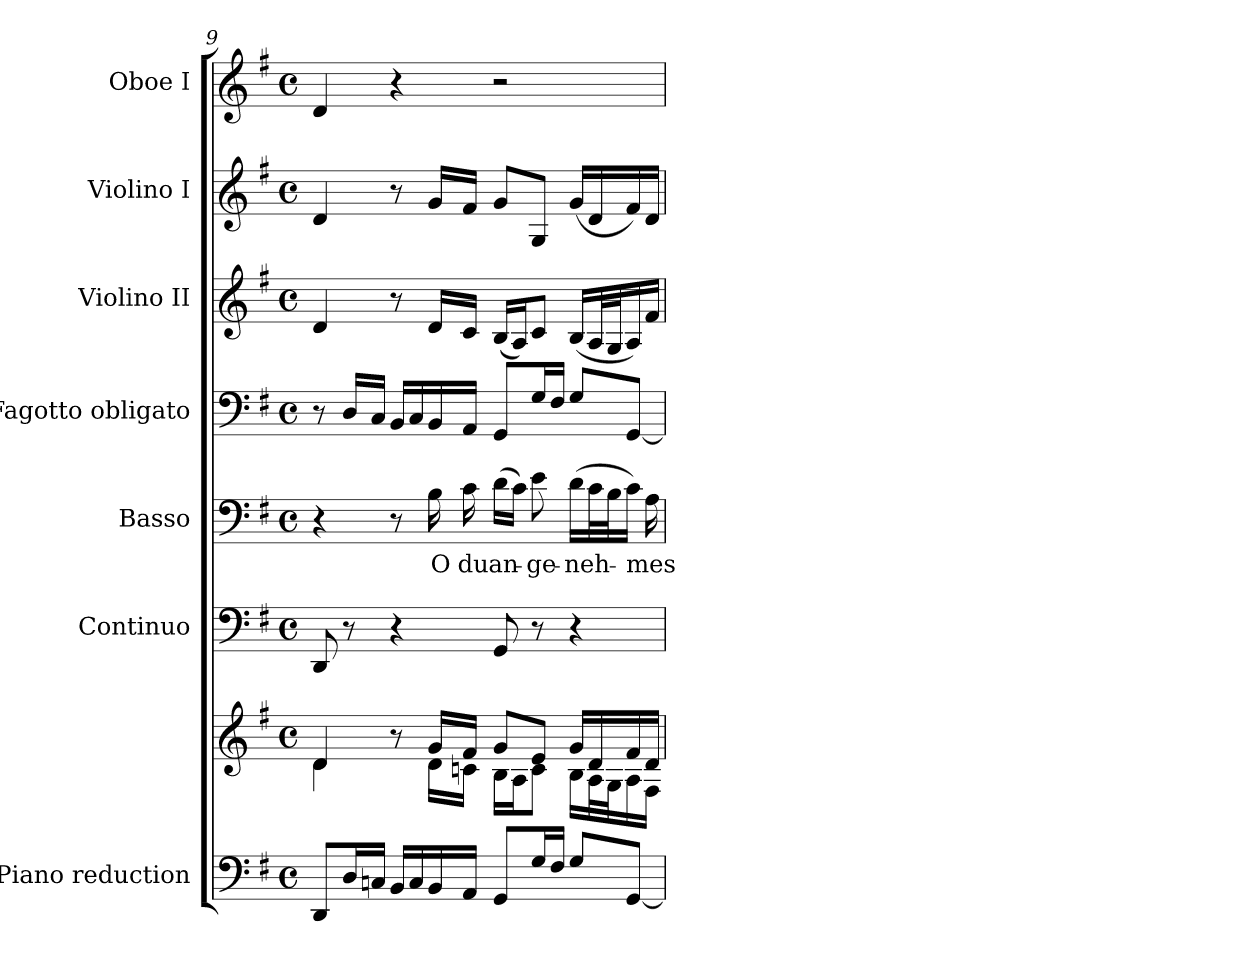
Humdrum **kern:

**kern	**kern	**kern	**kern	**text	**kern	**kern	**kern	**kern
*part7	*part7	*part6	*part5	*part5	*part4	*part3	*part2	*part1
*staff8	*staff7	*staff6	*staff5	*staff5	*staff4	*staff3	*staff2	*staff1
*I"Piano reduction	*	*I"Continuo	*I"Basso	*	*I"Fagotto obligato	*I"Violino II	*I"Violino I	*I"Oboe I
*I'Pno	*	*	*	*	*	*I'Vln	*I'Vln	*I'Ob
*clefF4	*clefG2	*clefF4	*clefF4	*	*clefF4	*clefG2	*clefG2	*clefG2
*k[f#]	*k[f#]	*k[f#]	*k[f#]	*	*k[f#]	*k[f#]	*k[f#]	*k[f#]
*M4/4	*M4/4	*M4/4	*M4/4	*	*M4/4	*M4/4	*M4/4	*M4/4
*met(c)	*met(c)	*met(c)	*met(c)	*	*met(c)	*met(c)	*met(c)	*met(c)
=9	=9	=9	=9	=9	=9	=9	=9	=9
*	*^	*	*	*	*	*	*	*
8DD/L	4d/	4d\	8DD/	4r	.	8r	4d/	4d/	4d/
16D/L	.	.	8r	.	.	16D/LL	.	.	.
16Cn/JJ	.	.	.	.	.	16C/JJ	.	.	.
16BB/LL	8r	8ryy	4r	8r	.	16BB/LL	8r	8r	4r
16C/	.	.	.	.	.	16C/	.	.	.
!	!	!	!	!	!LO:LY:b	!	!	!	!
16BB/	16g/LL	16d\LL	.	16B\	O	16BB/	16d/LL	16g/LL	.
!	!	!	!	!	!LO:LY:b	!	!	!	!
16AA/JJ	16f#/JJ	16cn\JJ	.	16c\	du	16AA/JJ	16c/JJ	16f#/JJ	.
!	!	!	!	!	!LO:LY:b	!	!	!	!
8GG/L	8g/L	16B\LL	8GG/	(16d\LL	an-	8GG/L	(16B/LL	8g/L	2r
.	.	16A\J	.	16c\JJ)	.	.	16A/J)	.	.
!	!	!	!	!	!LO:LY:b	!	!	!	!
16G/L	8e/J	8c\J	8r	8e\	-ge-	16G/L	8c/J	8G/J	.
16F#/JJ	.	.	.	.	.	16F#/JJ	.	.	.
!	!	!	!	!	!LO:LY:b	!	!	!	!
8G/L	16g/LL	16B\LL	4r	(16d\LL	-neh-	8G/L	(16B/LL	(16g/LL	.
.	16d/	32A\L	.	32c\L	.	.	32A/L	16d/	.
.	.	32G\J	.	32B\J	.	.	32G/J	.	.
[8GG/J	16f#/	16A\	.	16c\JJ)	.	[8GG/J	16A/)	16f#/)	.
!	!	!	!	!	!LO:LY:b	!	!	!	!
.	16d/JJ	16F#\JJ	.	16A\	-mes	.	16f#/JJ	16d/JJ	.
*	*v	*v	*	*	*	*	*	*	*
=	=	=	=	=	=	=	=	=
*-	*-	*-	*-	*-	*-	*-	*-	*-
